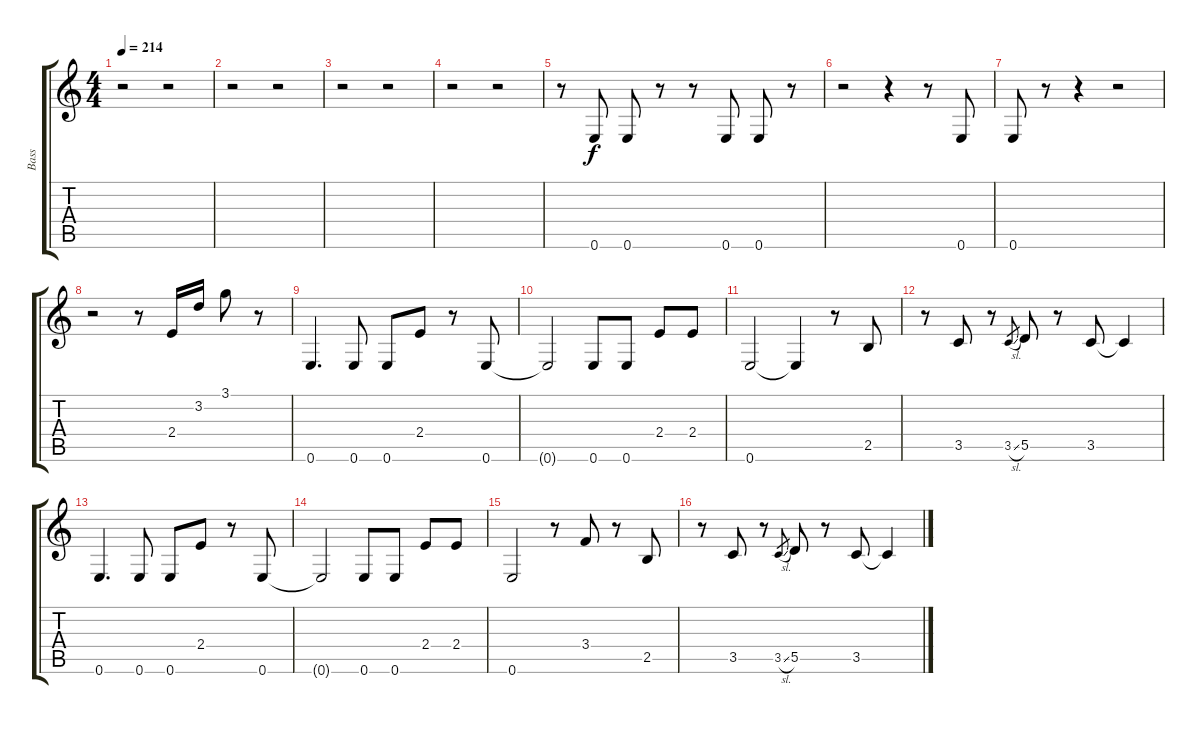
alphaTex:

\track ("Bass" "Bass") {instrument electricbasspick}
\staff {score tabs}
\tuning (E4 B3 G3 D3 A2 E2) {hide}
\ts (4 4)
\tempo 214
\clef g2
\ks c
r.2{dy f instrument electricbasspick} r.2 |
r.2 r.2 |
r.2 r.2 |
r.2 r.2 |
r.8 0.6.8 0.6.8 r.8 r.8 0.6.8 0.6.8 r.8 |
r.2 r.4 r.8 0.6.8 |
0.6.8 r.8 r.4 r.2 |
r.2 r.8 2.4.16 3.2.16 3.1.8 r.8 |
0.6.4{d} 0.6.8 0.6.8 2.4.8 r.8 0.6.8 |
0.6{t}.2 0.6.8 0.6.8 2.4.8 2.4.8 |
0.6.2 0.6{t}.4 r.8 2.5.8 |
r.8 3.5.8 r.8 3.5{sl}.8{gr} 5.5.8 r.8 3.5.8 3.5{t}.4 |
0.6.4{d} 0.6.8 0.6.8 2.4.8 r.8 0.6.8 |
0.6{t}.2 0.6.8 0.6.8 2.4.8 2.4.8 |
0.6.2 r.8 3.4.8 r.8 2.5.8 |
r.8 3.5.8 r.8 3.5{sl}.8{gr} 5.5.8 r.8 3.5.8 3.5{t}.4
